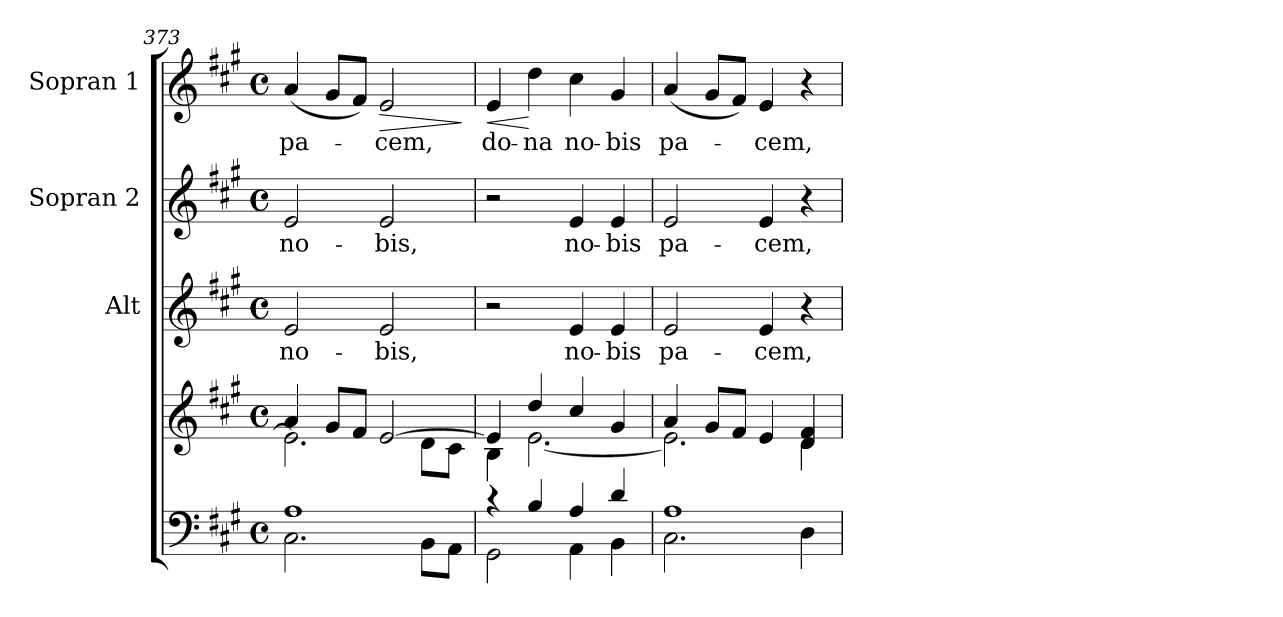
**kern	**kern	**kern	**text	**kern	**text	**kern	**text	**dynam
*part4	*part4	*part3	*part3	*part2	*part2	*part1	*part1	*part1
*staff5	*staff4	*staff3	*staff3	*staff2	*staff2	*staff1	*staff1	*staff1
*	*	*I"Alt	*	*I"Sopran 2	*	*I"Sopran 1	*	*
*	*	*I'A.	*	*I'S. 2	*	*I'S. 1	*	*
*clefF4	*clefG2	*clefG2	*	*clefG2	*	*clefG2	*	*
*k[f#c#g#]	*k[f#c#g#]	*k[f#c#g#]	*	*k[f#c#g#]	*	*k[f#c#g#]	*	*
*A:	*A:	*A:	*	*A:	*	*A:	*	*
*M4/4	*M4/4	*M4/4	*	*M4/4	*	*M4/4	*	*
*met(c)	*met(c)	*met(c)	*	*met(c)	*	*met(c)	*	*
=373	=373	=373	=373	=373	=373	=373	=373	=373
*^	*^	*	*	*	*	*	*	*
!	!	!	!	!	!LO:LY:b	!	!LO:LY:b	!	!LO:LY:b	!
1A	2.C#\	4a/	2.e\]	2e/	no-	2e/	no-	(<4a/	pa-	.
.	.	8g#/L	.	.	.	.	.	8g#/L	.	.
.	.	8f#/J	.	.	.	.	.	8f#/J)	.	.
!	!	!	!	!	!LO:LY:b	!	!LO:LY:b	!	!LO:LY:b	!LO:HP:b
.	.	[>2e/	.	2e/	-bis,	2e/	-bis,	2e/	-cem,	>
.	8BB\L	.	8d\L	.	.	.	.	.	.	.
.	8AA\J	.	8c#\J	.	.	.	.	.	.	.
*v	*v	*	*	*	*	*	*	*	*	*
*	*v	*v	*	*	*	*	*	*	*
.	.	.	.	.	.	.	.	]
=374	=374	=374	=374	=374	=374	=374	=374	=374
*^	*^	*	*	*	*	*	*	*
!	!	!	!	!	!	!	!	!	!LO:LY:b	!LO:HP:b
4rB	2GG#\	4e/]	4B\	2r	.	2r	.	4e/	do-	<
!	!	!	!	!	!	!	!	!	!LO:LY:b	!
4B/	.	4dd/	[<2.e\	.	.	.	.	4dd\	-na	[
!	!	!	!	!	!LO:LY:b	!	!LO:LY:b	!	!LO:LY:b	!
4A/	4AA\	4cc#/	.	4e/	no-	4e/	no-	4cc#\	no-	.
!	!	!	!	!	!LO:LY:b	!	!LO:LY:b	!	!LO:LY:b	!
4d/	4BB\	4g#/	.	4e/	-bis	4e/	-bis	4g#/	-bis	.
=375	=375	=375	=375	=375	=375	=375	=375	=375	=375	=375
!	!	!	!	!	!LO:LY:b	!	!LO:LY:b	!	!LO:LY:b	!
1A	2.C#\	4a/	2.e\]	2e/	pa-	2e/	pa-	(<4a/	pa-	.
.	.	8g#/L	.	.	.	.	.	8g#/L	.	.
.	.	8f#/J	.	.	.	.	.	8f#/J)	.	.
!	!	!	!	!	!LO:LY:b	!	!LO:LY:b	!	!LO:LY:b	!
.	.	4e/	.	4e/	-cem,	4e/	-cem,	4e/	-cem,	.
.	4D\	4d/ 4f#/	4d\	4r	.	4r	.	4r	.	.
*v	*v	*	*	*	*	*	*	*	*	*
*	*v	*v	*	*	*	*	*	*	*
=	=	=	=	=	=	=	=	=
*-	*-	*-	*-	*-	*-	*-	*-	*-
